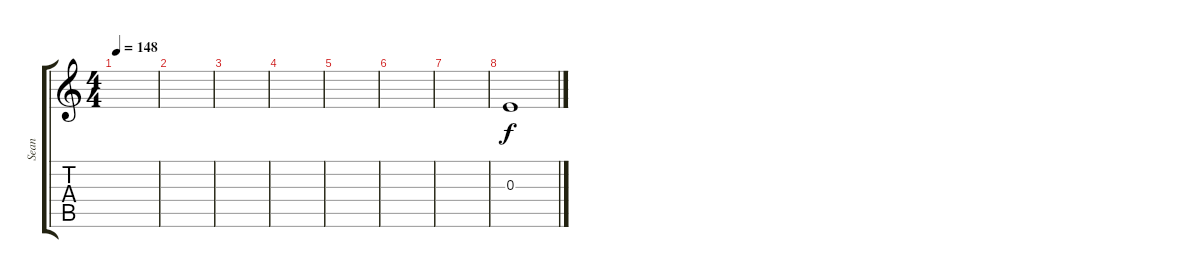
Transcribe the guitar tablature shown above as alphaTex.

\track ("Sean" "Sean") {instrument overdrivenguitar}
\staff {score tabs}
\tuning (Db4 Ab3 E3 B2 Gb2 B1) {hide}
\ts (4 4)
\tempo 148
\clef g2
\ks c
|
|
|
|
|
|
|
0.3.1
